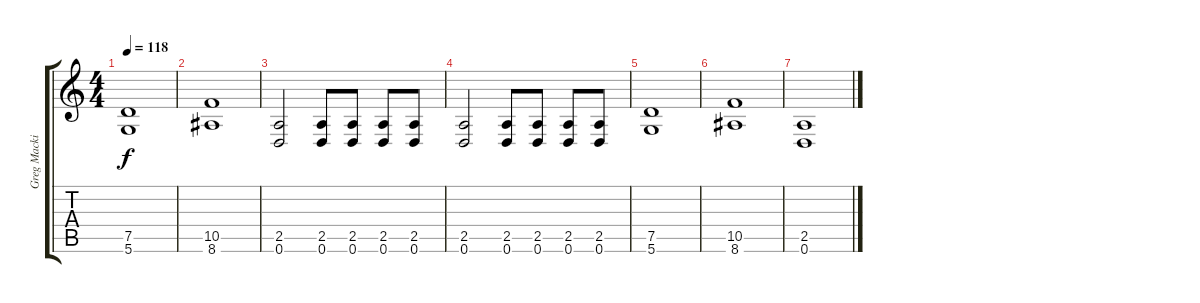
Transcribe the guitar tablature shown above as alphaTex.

\track ("Greg Mackintosh" "Greg Macki") {instrument distortionguitar}
\staff {score tabs}
\tuning (D4 A3 F3 C3 G2 D2) {hide}
\ts (4 4)
\tempo 118
\clef g2
\ks c
(7.5 5.6).1{dy f} |
(10.5 8.6).1 |
(2.5 0.6).2 (2.5 0.6).8 (2.5 0.6).8 (2.5 0.6).8 (2.5 0.6).8 |
(2.5 0.6).2 (2.5 0.6).8 (2.5 0.6).8 (2.5 0.6).8 (2.5 0.6).8 |
(7.5 5.6).1 |
(10.5 8.6).1 |
(2.5 0.6).1
